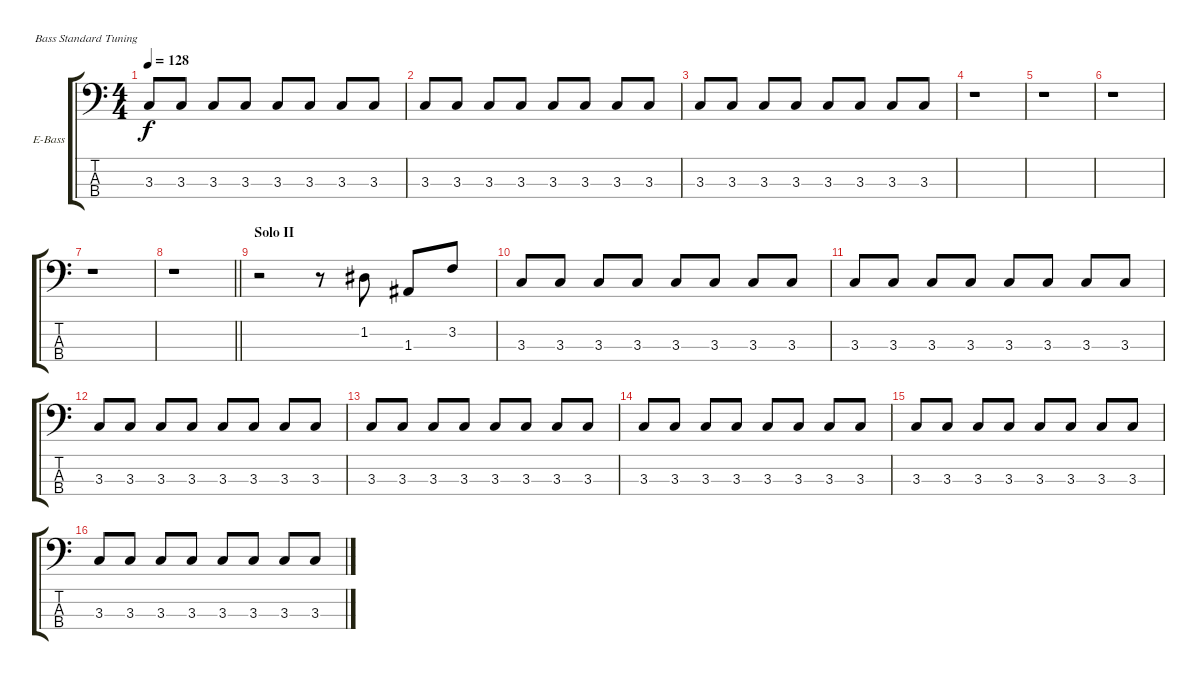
\bracketExtendMode groupsimilarinstruments
\firstSystemTrackNameOrientation horizontal
\otherSystemsTrackNameOrientation horizontal
\track ("Bass" "E-Bass") {instrument electricbassfinger}
\staff {score tabs}
\tuning (G2 D2 A1 E1)
\ts (4 4)
\tempo 128
\clef f4
\ks c
3.3.8{dy f} 3.3.8 3.3.8 3.3.8 3.3.8 3.3.8 3.3.8 3.3.8 |
3.3.8 3.3.8 3.3.8 3.3.8 3.3.8 3.3.8 3.3.8 3.3.8 |
3.3.8 3.3.8 3.3.8 3.3.8 3.3.8 3.3.8 3.3.8 3.3.8 |
r.1 |
r.1 |
r.1 |
r.1 |
\barLineRight lightlight
r.1 |
\section ("" "Solo II")
r.2 r.8 1.2.8 1.3.8 3.2.8 |
3.3.8 3.3.8 3.3.8 3.3.8 3.3.8 3.3.8 3.3.8 3.3.8 |
3.3.8 3.3.8 3.3.8 3.3.8 3.3.8 3.3.8 3.3.8 3.3.8 |
3.3.8 3.3.8 3.3.8 3.3.8 3.3.8 3.3.8 3.3.8 3.3.8 |
3.3.8 3.3.8 3.3.8 3.3.8 3.3.8 3.3.8 3.3.8 3.3.8 |
3.3.8 3.3.8 3.3.8 3.3.8 3.3.8 3.3.8 3.3.8 3.3.8 |
3.3.8 3.3.8 3.3.8 3.3.8 3.3.8 3.3.8 3.3.8 3.3.8 |
3.3.8 3.3.8 3.3.8 3.3.8 3.3.8 3.3.8 3.3.8 3.3.8
